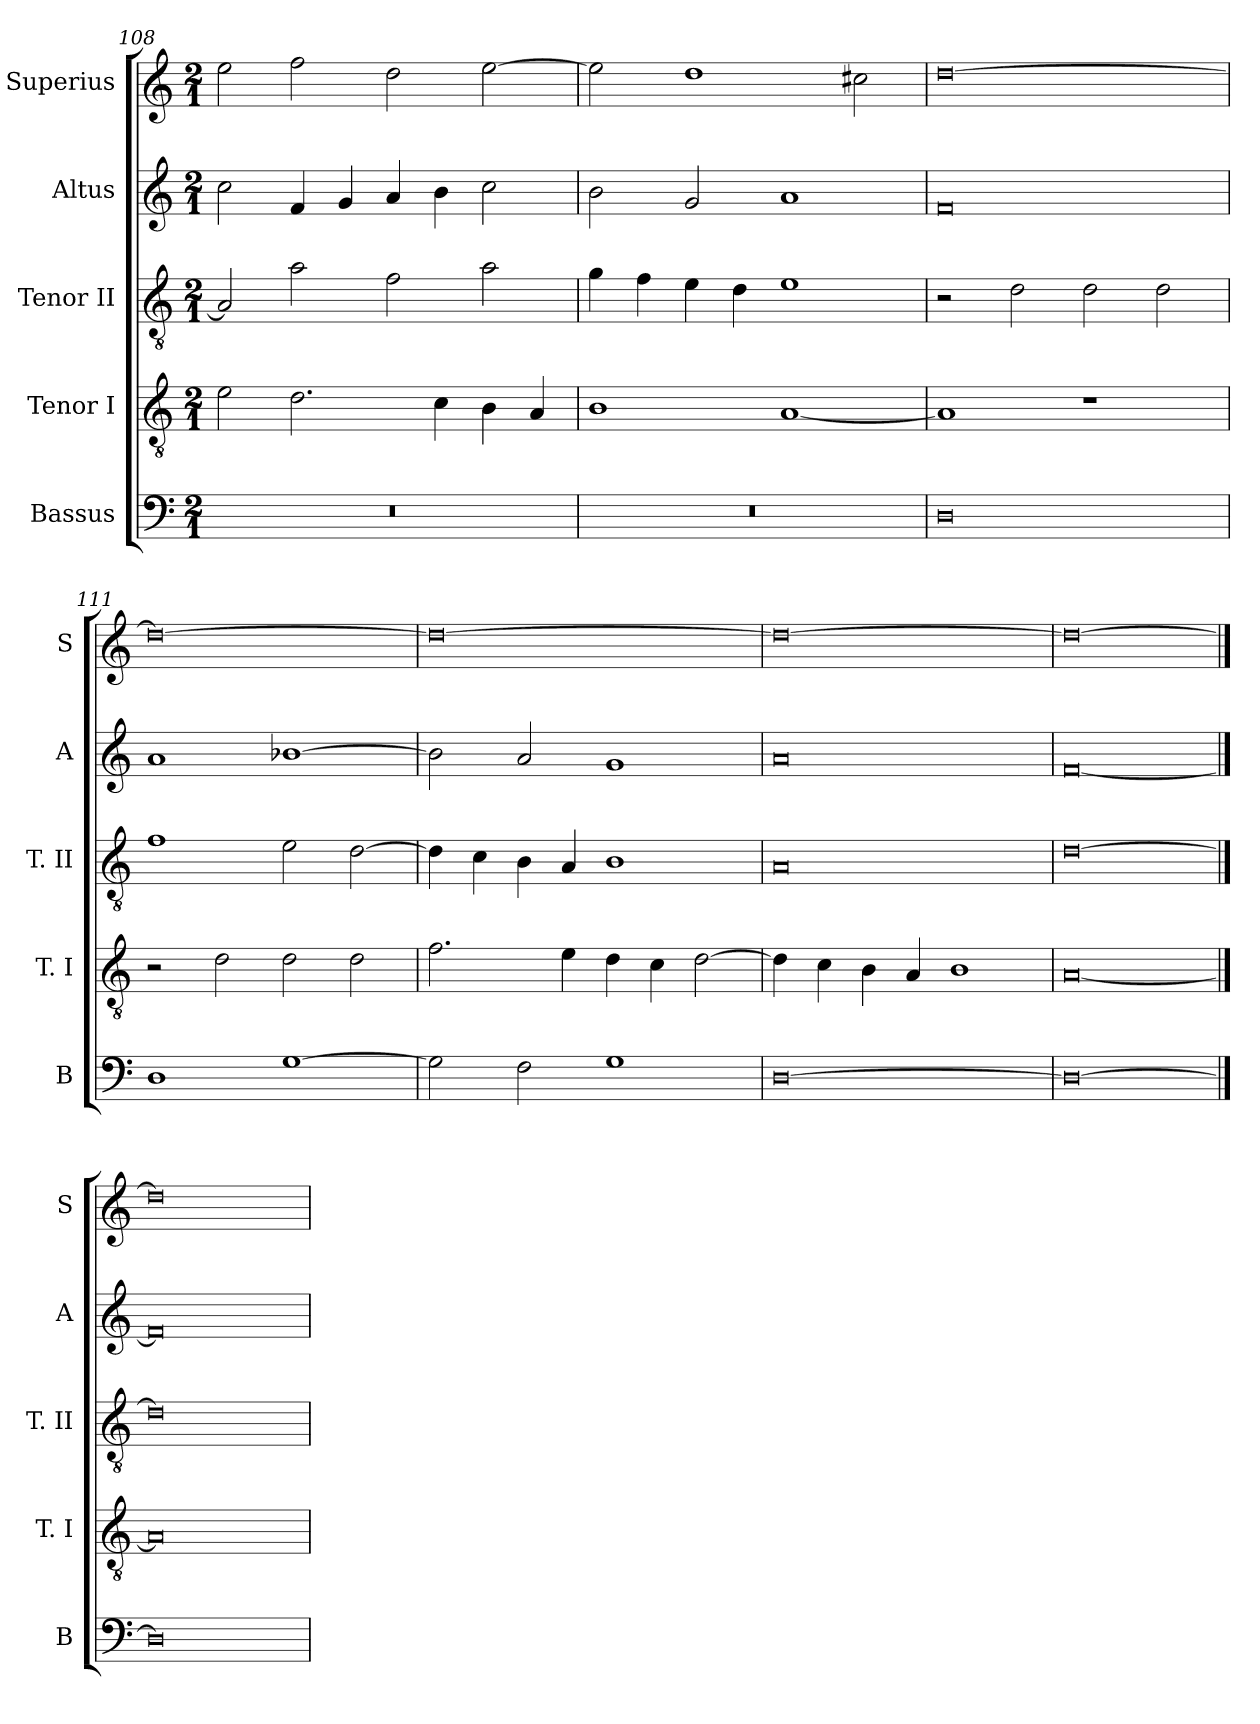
**kern	**kern	**kern	**kern	**kern
*part5	*part4	*part3	*part2	*part1
*staff5	*staff4	*staff3	*staff2	*staff1
*I"Bassus	*I"Tenor I	*I"Tenor II	*I"Altus	*I"Superius
*I'B	*I'T. I	*I'T. II	*I'A	*I'S
*clefF4	*clefGv2	*clefGv2	*clefG2	*clefG2
*k[]	*k[]	*k[]	*k[]	*k[]
*C:	*C:	*C:	*C:	*C:
*M2/1	*M2/1	*M2/1	*M2/1	*M2/1
=108	=108	=108	=108	=108
0r	2e	2A]	2cc	2ee
.	2.d	2a	4f	2ff
.	.	.	4g	.
.	.	2f	4a	2dd
.	4c	.	4b	.
.	4B	2a	2cc	[2ee
.	4A	.	.	.
=109	=109	=109	=109	=109
0r	1B	4g	2b	2ee]
.	.	4f	.	.
.	.	4e	2g	1dd
.	.	4d	.	.
.	[1A	1e	1a	.
.	.	.	.	2cc#X
=110	=110	=110	=110	=110
0D	1A]	2r	0f	[0dd
.	.	2d	.	.
.	1r	2d	.	.
.	.	2d	.	.
=111	=111	=111	=111	=111
1D	2r	1f	1a	0dd_
.	2d	.	.	.
[1G	2d	2e	[1b-X	.
.	2d	[2d	.	.
=112	=112	=112	=112	=112
2G]	2.f	4d]	2b-]	0dd_
.	.	4c	.	.
2F	.	4B	2a	.
.	4e	4A	.	.
1G	4d	1B	1g	.
.	4c	.	.	.
.	[2d	.	.	.
=113	=113	=113	=113	=113
[0D	4d]	0A	0a	0dd_
.	4c	.	.	.
.	4B	.	.	.
.	4A	.	.	.
.	1B	.	.	.
=114	=114	=114	=114	=114
0D_	[0A	[0d	[0f	0dd_
==115	==115	==115	==115	==115
0D]	0A]	0d]	0f]	0dd]
=	=	=	=	=
*-	*-	*-	*-	*-
